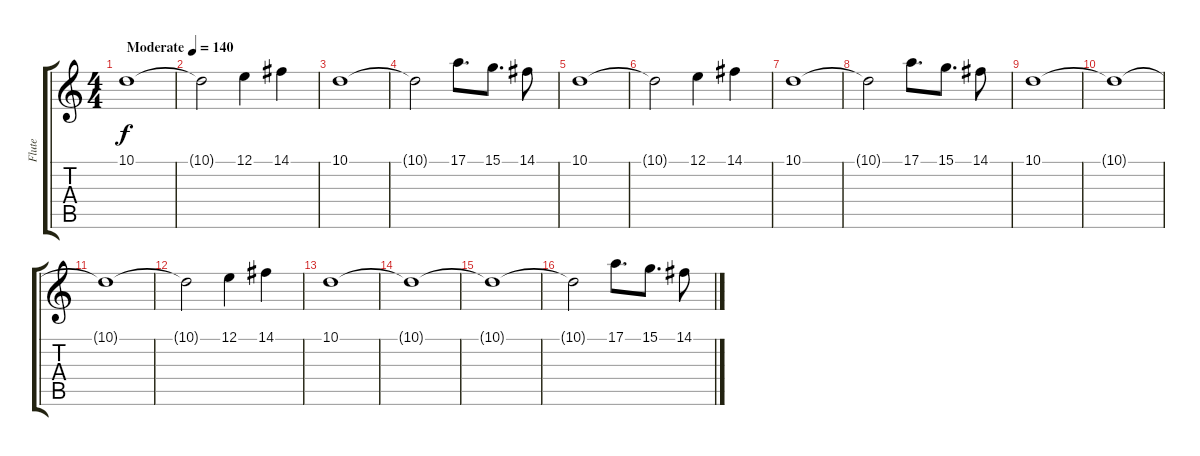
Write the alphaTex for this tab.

\track ("Flute" "Flute") {instrument piccolo}
\staff {score tabs}
\tuning (E4 B3 G3 D3 A2 E2) {hide}
\ts (4 4)
\tempo (140 "Moderate")
\clef g2
\ks c
10.1.1{dy f volume 10 instrument piccolo} |
10.1{t}.2 12.1.4 14.1.4 |
10.1.1 |
10.1{t}.2 17.1.8{d} 15.1.8{d} 14.1.8 |
10.1.1 |
10.1{t}.2 12.1.4 14.1.4 |
10.1.1 |
10.1{t}.2 17.1.8{d} 15.1.8{d} 14.1.8 |
10.1.1 |
10.1{t}.1 |
10.1{t}.1 |
10.1{t}.2 12.1.4 14.1.4 |
10.1.1 |
10.1{t}.1 |
10.1{t}.1 |
10.1{t}.2 17.1.8{d} 15.1.8{d} 14.1.8
